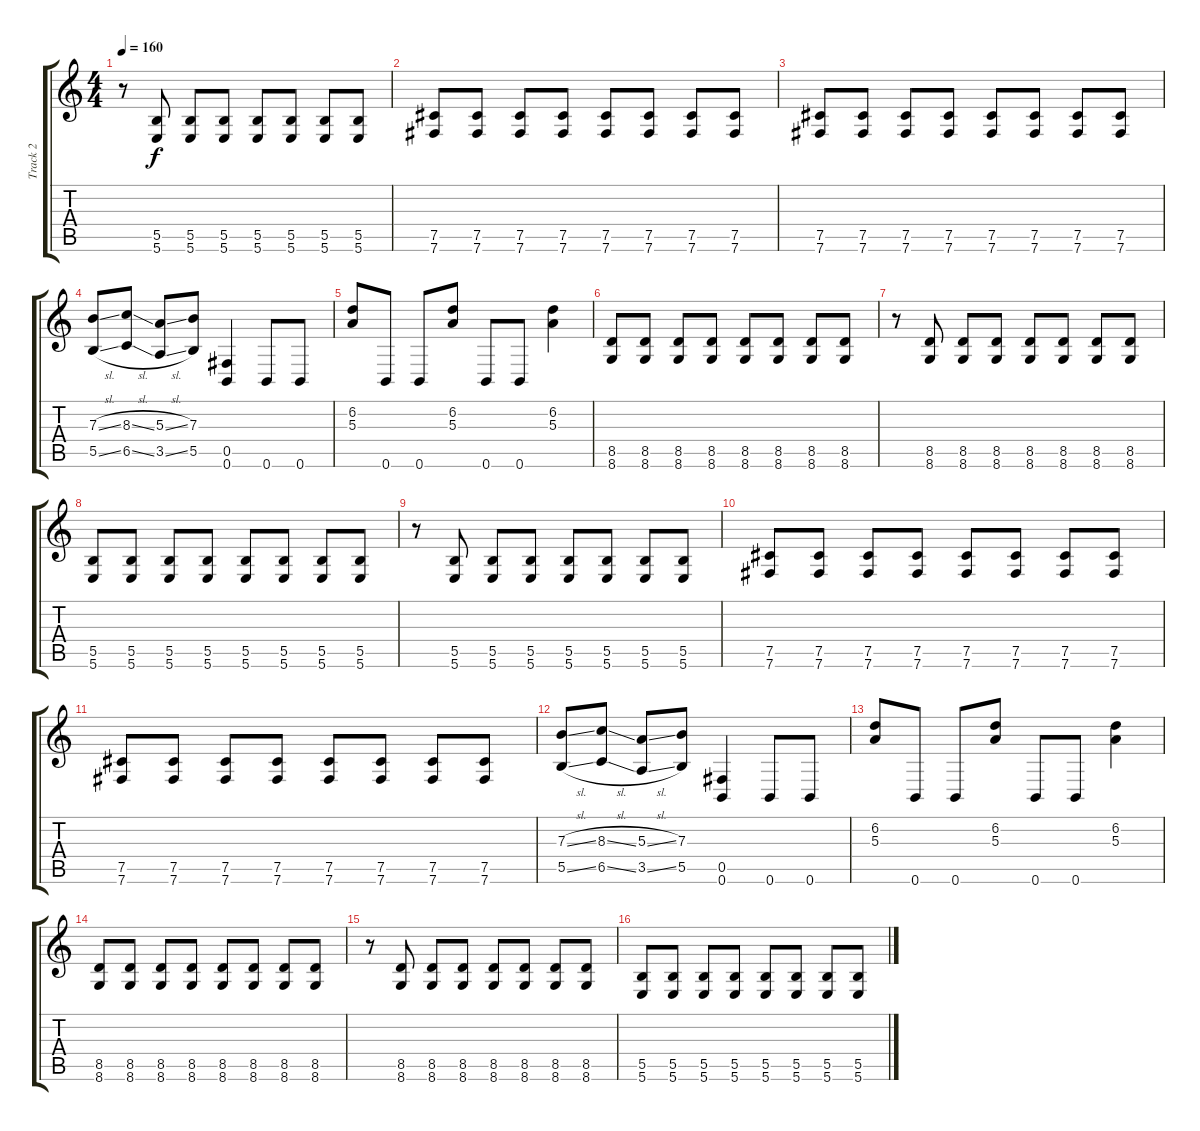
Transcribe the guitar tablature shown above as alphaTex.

\track ("Track 2" "Track 2") {instrument distortionguitar}
\staff {score tabs}
\tuning (Db4 Ab3 E3 B2 Gb2 B1) {hide}
\ts (4 4)
\tempo 160
\clef g2
\ks c
r.8{dy f} (5.5 5.6).8 (5.5 5.6).8 (5.5 5.6).8 (5.5 5.6).8 (5.5 5.6).8 (5.5 5.6).8 (5.5 5.6).8 |
(7.5 7.6).8 (7.5 7.6).8 (7.5 7.6).8 (7.5 7.6).8 (7.5 7.6).8 (7.5 7.6).8 (7.5 7.6).8 (7.5 7.6).8 |
(7.5 7.6).8 (7.5 7.6).8 (7.5 7.6).8 (7.5 7.6).8 (7.5 7.6).8 (7.5 7.6).8 (7.5 7.6).8 (7.5 7.6).8 |
(7.3{sl} 5.5{sl}).8 (8.3{sl} 6.5{sl}).8 (5.3{sl} 3.5{sl}).8 (7.3 5.5).8 (0.5 0.6).4 0.6.8 0.6.8 |
(6.2 5.3).8 0.6.8 0.6.8 (6.2 5.3).8 0.6.8 0.6.8 (6.2 5.3).4 |
(8.5 8.6).8 (8.5 8.6).8 (8.5 8.6).8 (8.5 8.6).8 (8.5 8.6).8 (8.5 8.6).8 (8.5 8.6).8 (8.5 8.6).8 |
r.8 (8.5 8.6).8 (8.5 8.6).8 (8.5 8.6).8 (8.5 8.6).8 (8.5 8.6).8 (8.5 8.6).8 (8.5 8.6).8 |
(5.5 5.6).8 (5.5 5.6).8 (5.5 5.6).8 (5.5 5.6).8 (5.5 5.6).8 (5.5 5.6).8 (5.5 5.6).8 (5.5 5.6).8 |
r.8 (5.5 5.6).8 (5.5 5.6).8 (5.5 5.6).8 (5.5 5.6).8 (5.5 5.6).8 (5.5 5.6).8 (5.5 5.6).8 |
(7.5 7.6).8 (7.5 7.6).8 (7.5 7.6).8 (7.5 7.6).8 (7.5 7.6).8 (7.5 7.6).8 (7.5 7.6).8 (7.5 7.6).8 |
(7.5 7.6).8 (7.5 7.6).8 (7.5 7.6).8 (7.5 7.6).8 (7.5 7.6).8 (7.5 7.6).8 (7.5 7.6).8 (7.5 7.6).8 |
(7.3{sl} 5.5{sl}).8 (8.3{sl} 6.5{sl}).8 (5.3{sl} 3.5{sl}).8 (7.3 5.5).8 (0.5 0.6).4 0.6.8 0.6.8 |
(6.2 5.3).8 0.6.8 0.6.8 (6.2 5.3).8 0.6.8 0.6.8 (6.2 5.3).4 |
(8.5 8.6).8 (8.5 8.6).8 (8.5 8.6).8 (8.5 8.6).8 (8.5 8.6).8 (8.5 8.6).8 (8.5 8.6).8 (8.5 8.6).8 |
r.8 (8.5 8.6).8 (8.5 8.6).8 (8.5 8.6).8 (8.5 8.6).8 (8.5 8.6).8 (8.5 8.6).8 (8.5 8.6).8 |
(5.5 5.6).8 (5.5 5.6).8 (5.5 5.6).8 (5.5 5.6).8 (5.5 5.6).8 (5.5 5.6).8 (5.5 5.6).8 (5.5 5.6).8
